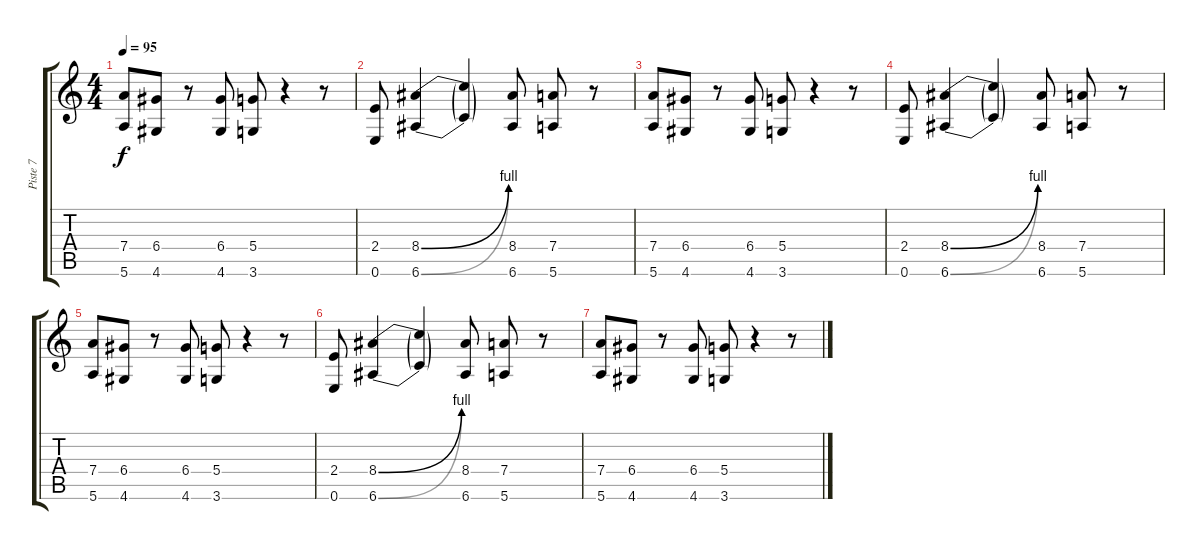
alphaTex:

\track ("Piste 7" "Piste 7") {instrument overdrivenguitar}
\staff {score tabs}
\tuning (E4 B3 G3 D3 A2 E2) {hide}
\ts (4 4)
\tempo 95
\clef g2
\ks c
(7.4 5.6).8{dy f} (6.4 4.6).8 r.8 (6.4 4.6).8 (5.4 3.6).8 r.4 r.8 |
(2.4 0.6).8 (8.4{be (bend 0 0 60 4)} 6.6{be (bend 0 0 60 4)}).4 (8.4{t} 6.6{t}).4 (8.4 6.6).8 (7.4 5.6).8 r.8 |
(7.4 5.6).8 (6.4 4.6).8 r.8 (6.4 4.6).8 (5.4 3.6).8 r.4 r.8 |
(2.4 0.6).8 (8.4{be (bend 0 0 60 4)} 6.6{be (bend 0 0 60 4)}).4 (8.4{t} 6.6{t}).4 (8.4 6.6).8 (7.4 5.6).8 r.8 |
(7.4 5.6).8 (6.4 4.6).8 r.8 (6.4 4.6).8 (5.4 3.6).8 r.4 r.8 |
(2.4 0.6).8 (8.4{be (bend 0 0 60 4)} 6.6{be (bend 0 0 60 4)}).4 (8.4{t} 6.6{t}).4 (8.4 6.6).8 (7.4 5.6).8 r.8 |
(7.4 5.6).8 (6.4 4.6).8 r.8 (6.4 4.6).8 (5.4 3.6).8 r.4 r.8
